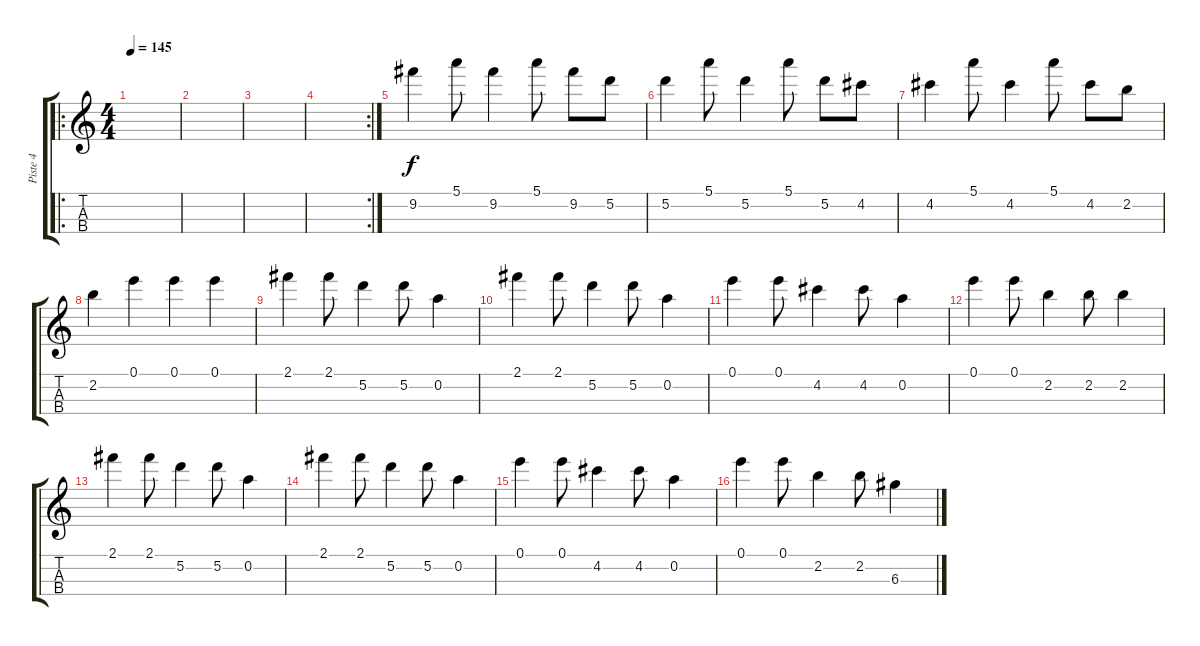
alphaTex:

\track ("Piste 4" "Piste 4") {instrument banjo}
\staff {score tabs}
\tuning (E5 A4 D4 G3) {hide}
\displaytranspose 12
\ro
\ts (4 4)
\tempo 145
\clef g2
\ks c
|
|
|
\rc 2
|
9.2.4 5.1.8 9.2.4 5.1.8 9.2.8 5.2.8 |
5.2.4 5.1.8 5.2.4 5.1.8 5.2.8 4.2.8 |
4.2.4 5.1.8 4.2.4 5.1.8 4.2.8 2.2.8 |
2.2.4 0.1.4 0.1.4 0.1.4 |
2.1.4 2.1.8 5.2.4 5.2.8 0.2.4 |
2.1.4 2.1.8 5.2.4 5.2.8 0.2.4 |
0.1.4 0.1.8 4.2.4 4.2.8 0.2.4 |
0.1.4 0.1.8 2.2.4 2.2.8 2.2.4 |
2.1.4 2.1.8 5.2.4 5.2.8 0.2.4 |
2.1.4 2.1.8 5.2.4 5.2.8 0.2.4 |
0.1.4 0.1.8 4.2.4 4.2.8 0.2.4 |
0.1.4 0.1.8 2.2.4 2.2.8 6.3.4
